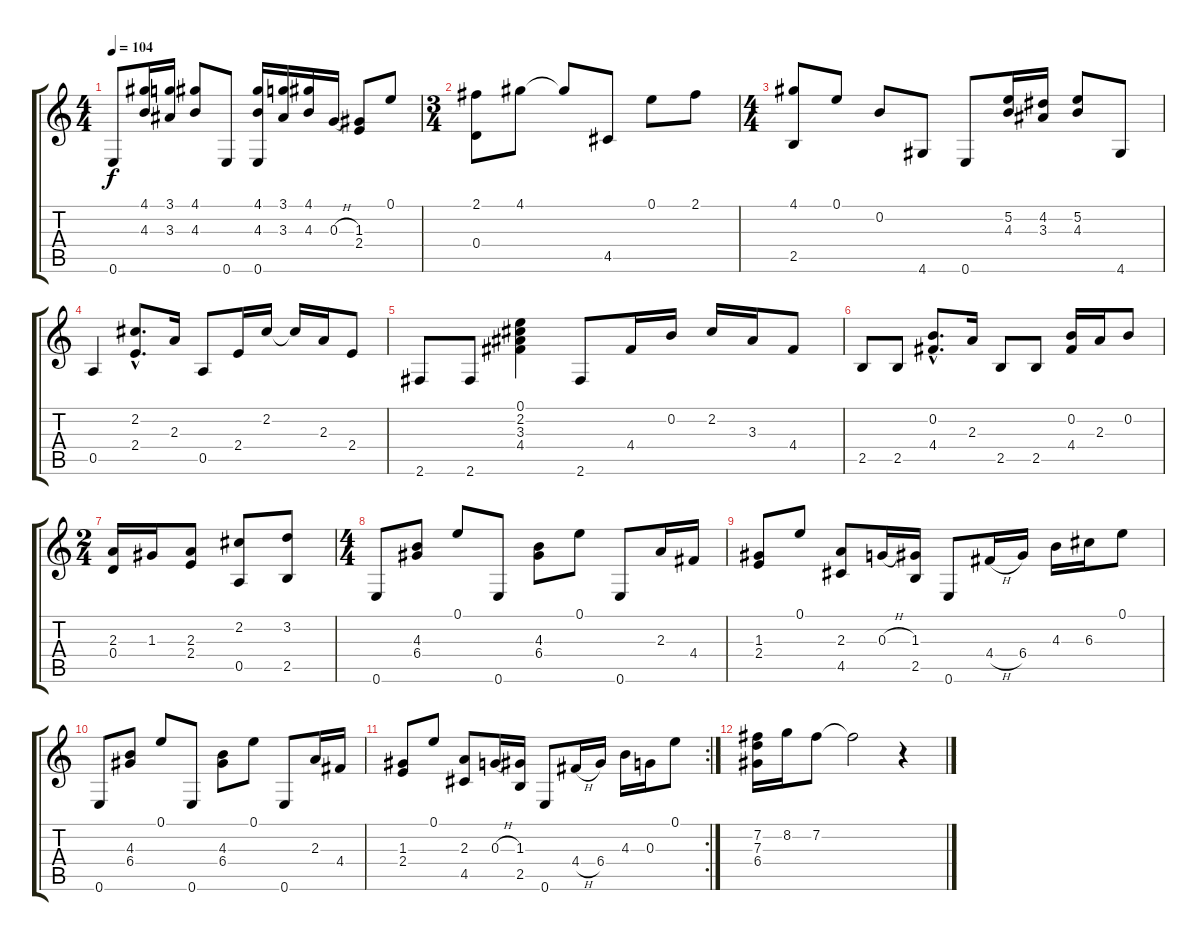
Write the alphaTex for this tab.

\track "" {instrument acousticguitarnylon}
\staff {score tabs}
\tuning (E4 B3 G3 D3 A2 E2) {hide}
\ts (4 4)
\tempo 104
\clef g2
\ks c
0.6.8{dy f} (4.1 4.3).16 (3.1 3.3).16 (4.1 4.3).8 0.6.8 (4.1 4.3 0.6).16 (3.1 3.3).16 (4.1 4.3).16 0.3{h}.16 (1.3 2.4).8 0.1.8 |
\ts (3 4)
(2.1 0.4).8 4.1.8 4.1{t}.8 4.5.8 0.1.8 2.1.8 |
\ts (4 4)
(4.1 2.5).8 0.1.8 0.2.8 4.6.8 0.6.8 (5.2 4.3).16 (4.2 3.3).16 (5.2 4.3).8 4.6.8 |
0.5.4 (2.2{hac} 2.4{hac}).8{d} 2.3.16 0.5.8 2.4.16 2.2.16 2.2{t}.16 2.3.16 2.4.8 |
2.6.8 2.6.8 (0.1 2.2 3.3 4.4).4 2.6.8 4.4.16 0.2.16 2.2.16 3.3.16 4.4.8 |
2.5.8 2.5.8 (0.2{hac} 4.4{hac}).8{d} 2.3.16 2.5.8 2.5.8 (0.2 4.4).16 2.3.16 0.2.8 |
\ts (2 4)
(2.3 0.4).16 1.3.16 (2.3 2.4).8 (2.2 0.5).8 (3.2 2.5).8 |
\ts (4 4)
0.6.8 (4.3 6.4).8 0.1.8 0.6.8 (4.3 6.4).8 0.1.8 0.6.8 2.3.16 4.4.16 |
(1.3 2.4).8 0.1.8 (2.3 4.5).8 0.3{h}.16 (1.3 2.5).16 0.6.8 4.4{h}.16 6.4.16 4.3.16 6.3.16 0.1.8 |
0.6.8 (4.3 6.4).8 0.1.8 0.6.8 (4.3 6.4).8 0.1.8 0.6.8 2.3.16 4.4.16 |
\rc 2
(1.3 2.4).8 0.1.8 (2.3 4.5).8 0.3{h}.16 (1.3 2.5).16 0.6.8 4.4{h}.16 6.4.16 4.3.16 0.3.16 0.1.8 |
(7.2 7.3 6.4).16 8.2.16 7.2.8 7.2{t}.2 r.4
